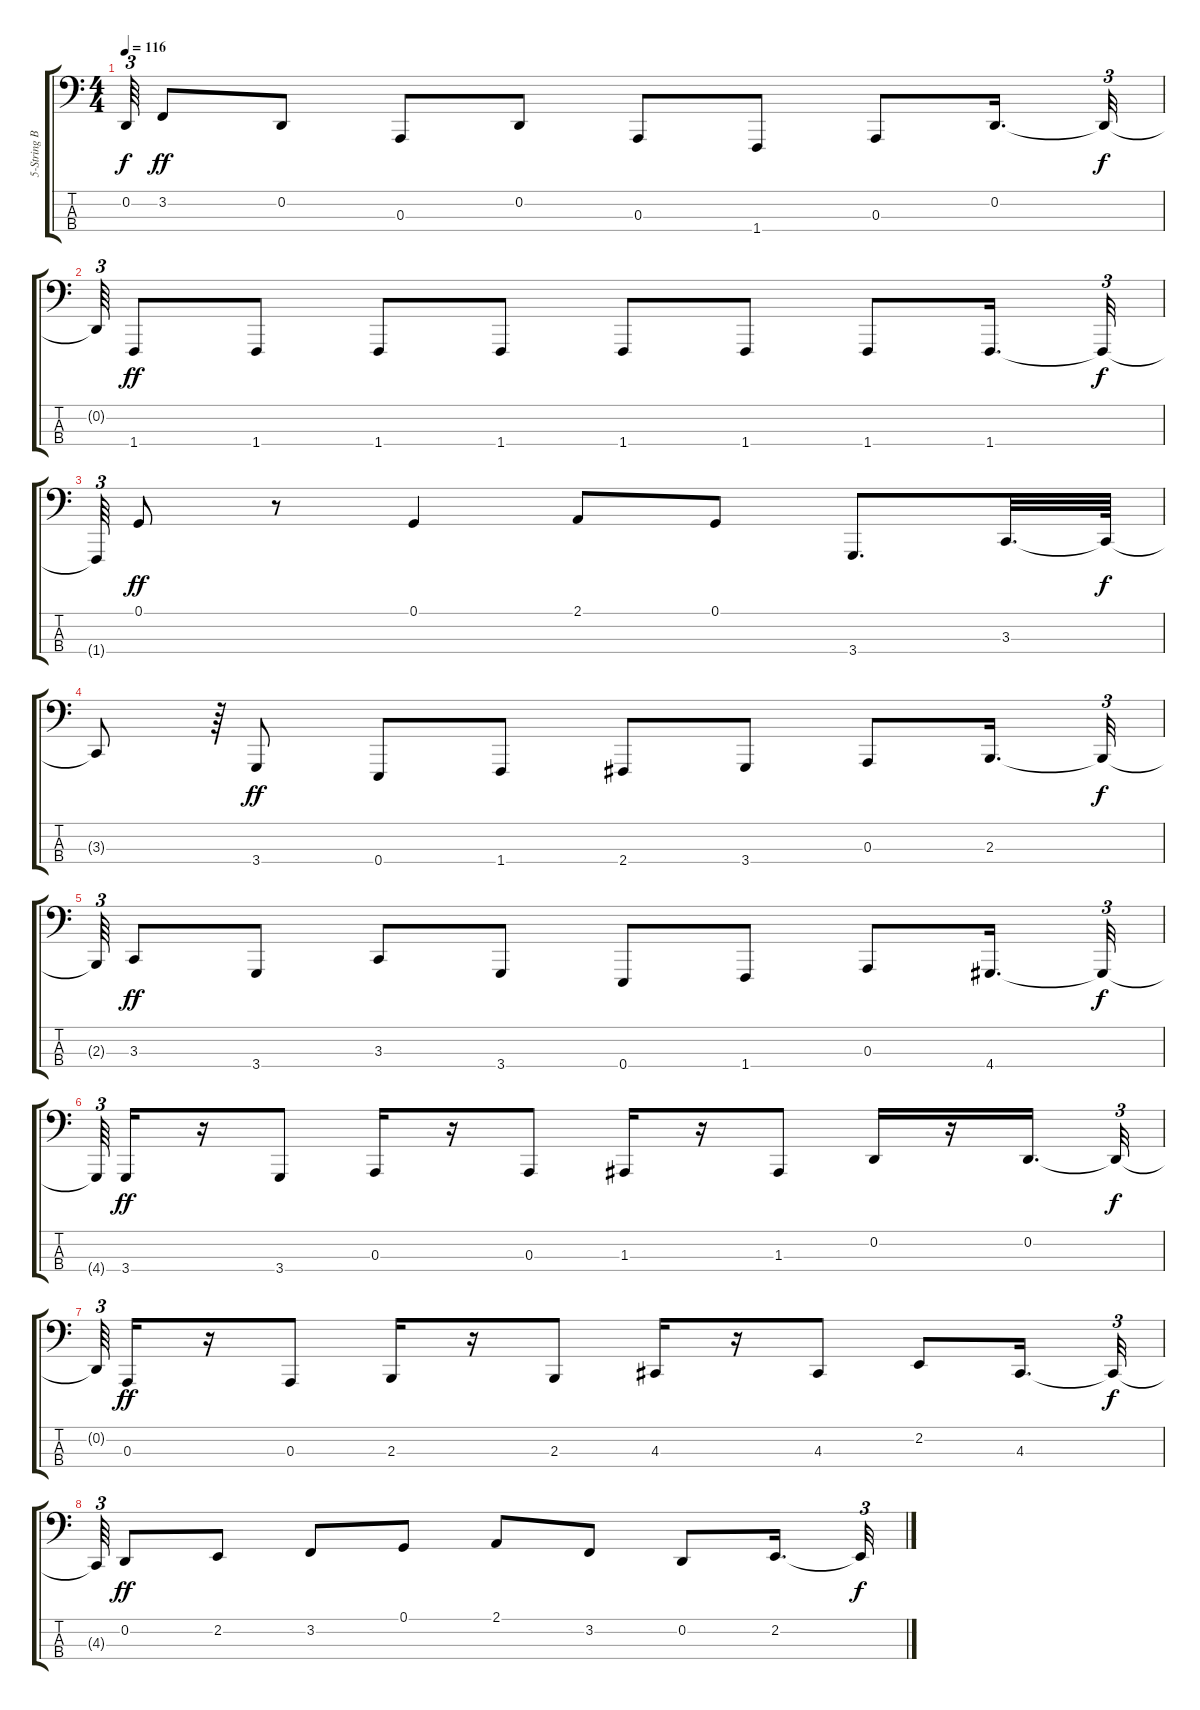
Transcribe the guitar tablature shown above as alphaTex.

\track ("5-String Bass" "5-String B") {instrument acousticgrandpiano}
\staff {score tabs}
\tuning (G2 D2 A1 E1) {hide}
\ts (4 4)
\tempo 116
\clef f4
\ks c
0.2{t}.64{tu (3 2) dy f} 3.2.8{dy ff} 0.2.8 0.3.8 0.2.8 0.3.8 1.4.8 0.3.8 0.2.16{d} 0.2{t}.32{tu (3 2) dy f} |
0.2{t}.64{tu (3 2)} 1.4.8{dy ff} 1.4.8 1.4.8 1.4.8 1.4.8 1.4.8 1.4.8 1.4.16{d} 1.4{t}.32{tu (3 2) dy f} |
1.4{t}.64{tu (3 2)} 0.1.8{dy ff} r.8 0.1.4 2.1.8 0.1.8 3.4.8{d} 3.3.32{d} 3.3{t}.64{dy f} |
3.3{t}.8 r.64{tu (3 2)} 3.4.8{dy ff} 0.4.8 1.4.8 2.4.8 3.4.8 0.3.8 2.3.16{d} 2.3{t}.32{tu (3 2) dy f} |
2.3{t}.64{tu (3 2)} 3.3.8{dy ff} 3.4.8 3.3.8 3.4.8 0.4.8 1.4.8 0.3.8 4.4.16{d} 4.4{t}.32{tu (3 2) dy f} |
4.4{t}.64{tu (3 2)} 3.4.16{dy ff} r.16 3.4.8 0.3.16 r.16 0.3.8 1.3.16 r.16 1.3.8 0.2.16 r.16 0.2.16{d} 0.2{t}.32{tu (3 2) dy f} |
0.2{t}.64{tu (3 2)} 0.3.16{dy ff} r.16 0.3.8 2.3.16 r.16 2.3.8 4.3.16 r.16 4.3.8 2.2.8 4.3.16{d} 4.3{t}.32{tu (3 2) dy f} |
4.3{t}.64{tu (3 2)} 0.2.8{dy ff} 2.2.8 3.2.8 0.1.8 2.1.8 3.2.8 0.2.8 2.2.16{d} 2.2{t}.32{tu (3 2) dy f}
